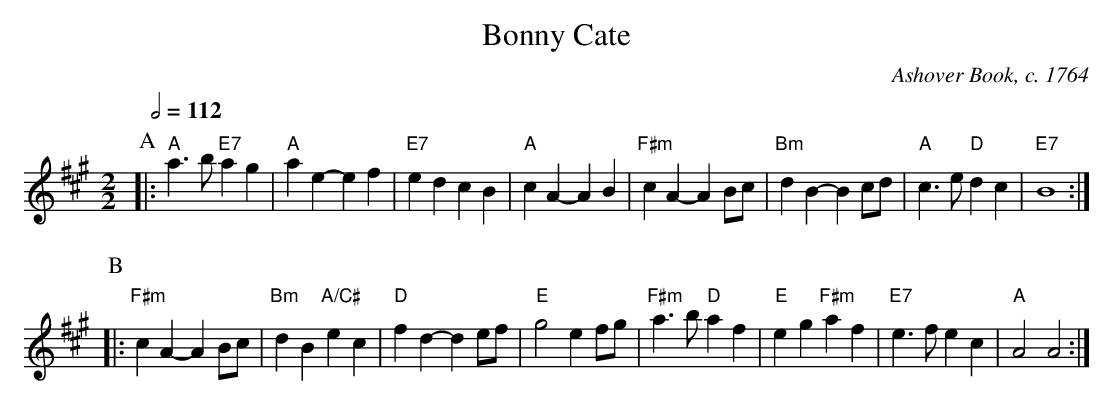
X:1
T:Bonny Cate
C:Ashover Book, c. 1764
M:2/2
L:1/4
Q:1/2=112
K:A
P:A
|: "A"a3/b/"E7"ag | "A"ae-ef | "E7"edcB | "A"cA-AB |\
"F#m"cA- AB/c/ | "Bm"dB- Bc/d/ | "A"c3/e/"D"dc | "E7"B4 :|
P:B
|: "F#m"cA- AB/c/ | "Bm"dB"A/C#"ec | "D"fd- de/f/ | "E"g2 ef/g/ |\
"F#m"a3/b/"D"af | "E"eg"F#m"af | "E7"e3/f/ec | "A"A2A2 :|
